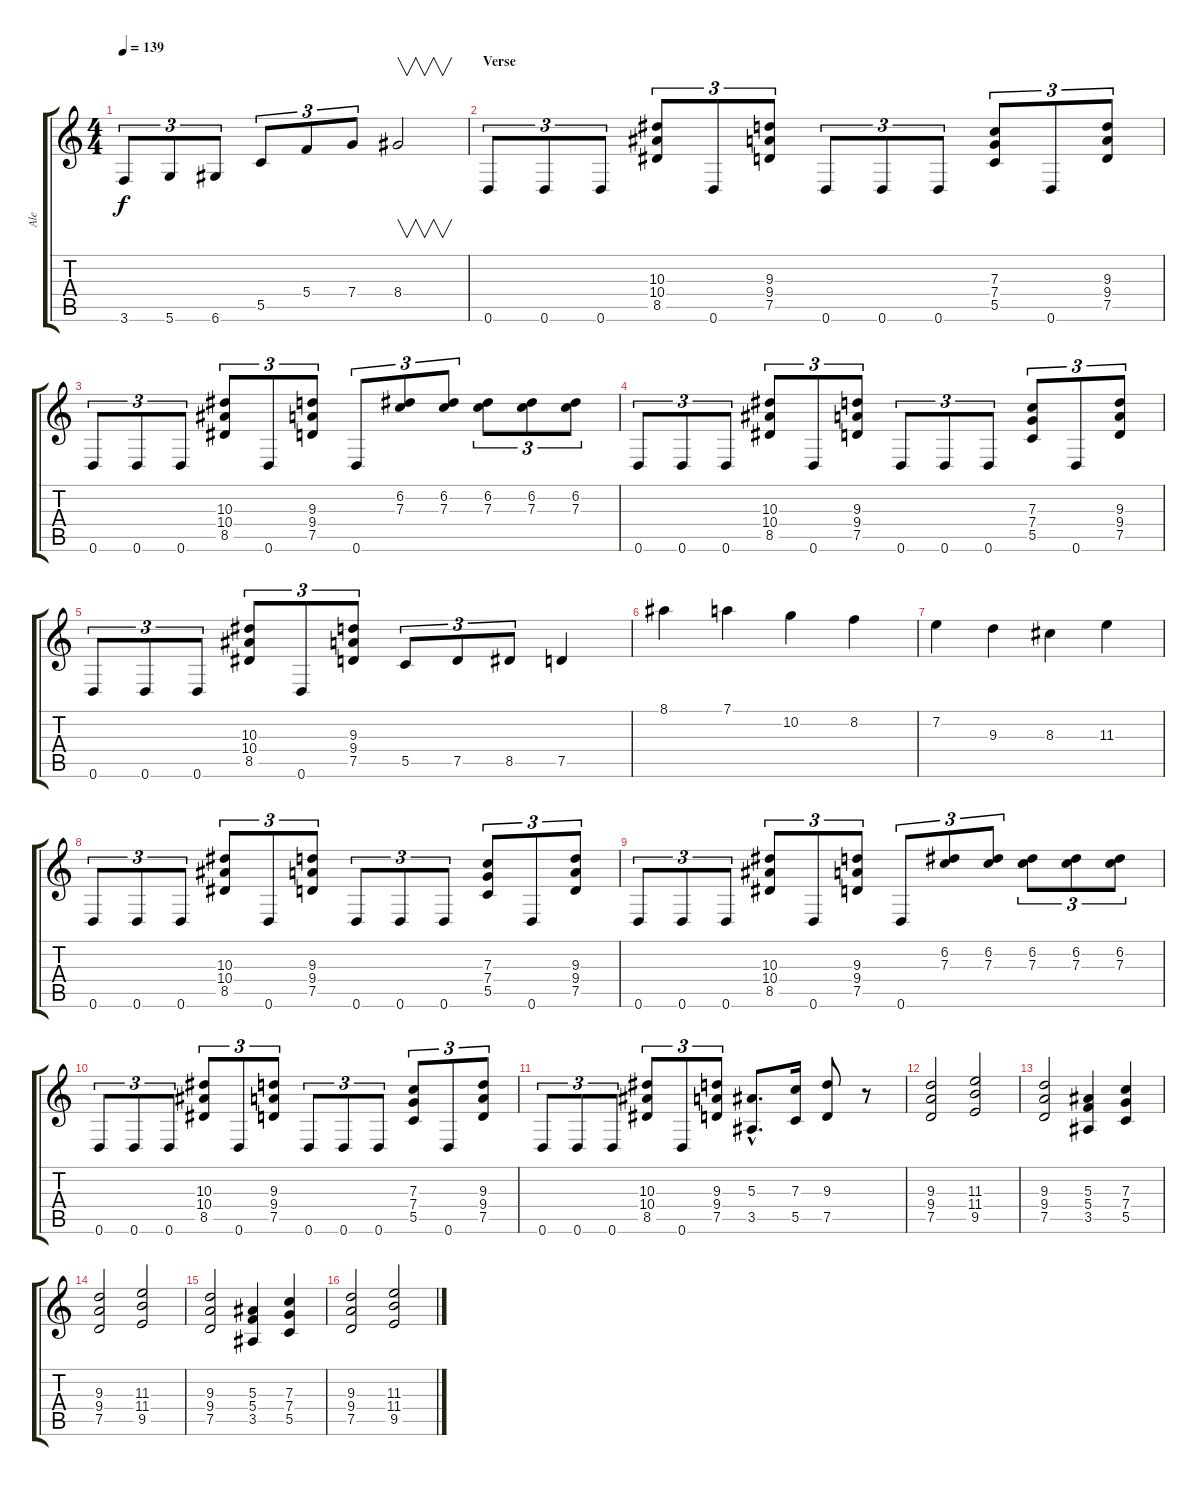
\track ("Ale" "Ale") {instrument distortionguitar}
\staff {score tabs}
\tuning (D4 A3 F3 C3 G2 D2) {hide}
\ts (4 4)
\tempo 139
\clef g2
\ks c
3.6.8{tu (3 2) dy f} 5.6.8{tu (3 2)} 6.6.8{tu (3 2)} 5.5.8{tu (3 2)} 5.4.8{tu (3 2)} 7.4.8{tu (3 2)} 8.4.2{v} |
\section ("" "Verse")
0.6.8{tu (3 2)} 0.6.8{tu (3 2)} 0.6.8{tu (3 2)} (10.3 10.4 8.5).8{tu (3 2)} 0.6.8{tu (3 2)} (9.3 9.4 7.5).8{tu (3 2)} 0.6.8{tu (3 2)} 0.6.8{tu (3 2)} 0.6.8{tu (3 2)} (7.3 7.4 5.5).8{tu (3 2)} 0.6.8{tu (3 2)} (9.3 9.4 7.5).8{tu (3 2)} |
0.6.8{tu (3 2)} 0.6.8{tu (3 2)} 0.6.8{tu (3 2)} (10.3 10.4 8.5).8{tu (3 2)} 0.6.8{tu (3 2)} (9.3 9.4 7.5).8{tu (3 2)} 0.6.8{tu (3 2)} (6.2 7.3).8{tu (3 2)} (6.2 7.3).8{tu (3 2)} (6.2 7.3).8{tu (3 2)} (6.2 7.3).8{tu (3 2)} (6.2 7.3).8{tu (3 2)} |
0.6.8{tu (3 2)} 0.6.8{tu (3 2)} 0.6.8{tu (3 2)} (10.3 10.4 8.5).8{tu (3 2)} 0.6.8{tu (3 2)} (9.3 9.4 7.5).8{tu (3 2)} 0.6.8{tu (3 2)} 0.6.8{tu (3 2)} 0.6.8{tu (3 2)} (7.3 7.4 5.5).8{tu (3 2)} 0.6.8{tu (3 2)} (9.3 9.4 7.5).8{tu (3 2)} |
0.6.8{tu (3 2)} 0.6.8{tu (3 2)} 0.6.8{tu (3 2)} (10.3 10.4 8.5).8{tu (3 2)} 0.6.8{tu (3 2)} (9.3 9.4 7.5).8{tu (3 2)} 5.5.8{tu (3 2)} 7.5.8{tu (3 2)} 8.5.8{tu (3 2)} 7.5.4 |
8.1.4 7.1.4 10.2.4 8.2.4 |
7.2.4 9.3.4 8.3.4 11.3.4 |
0.6.8{tu (3 2)} 0.6.8{tu (3 2)} 0.6.8{tu (3 2)} (10.3 10.4 8.5).8{tu (3 2)} 0.6.8{tu (3 2)} (9.3 9.4 7.5).8{tu (3 2)} 0.6.8{tu (3 2)} 0.6.8{tu (3 2)} 0.6.8{tu (3 2)} (7.3 7.4 5.5).8{tu (3 2)} 0.6.8{tu (3 2)} (9.3 9.4 7.5).8{tu (3 2)} |
0.6.8{tu (3 2)} 0.6.8{tu (3 2)} 0.6.8{tu (3 2)} (10.3 10.4 8.5).8{tu (3 2)} 0.6.8{tu (3 2)} (9.3 9.4 7.5).8{tu (3 2)} 0.6.8{tu (3 2)} (6.2 7.3).8{tu (3 2)} (6.2 7.3).8{tu (3 2)} (6.2 7.3).8{tu (3 2)} (6.2 7.3).8{tu (3 2)} (6.2 7.3).8{tu (3 2)} |
0.6.8{tu (3 2)} 0.6.8{tu (3 2)} 0.6.8{tu (3 2)} (10.3 10.4 8.5).8{tu (3 2)} 0.6.8{tu (3 2)} (9.3 9.4 7.5).8{tu (3 2)} 0.6.8{tu (3 2)} 0.6.8{tu (3 2)} 0.6.8{tu (3 2)} (7.3 7.4 5.5).8{tu (3 2)} 0.6.8{tu (3 2)} (9.3 9.4 7.5).8{tu (3 2)} |
0.6.8{tu (3 2)} 0.6.8{tu (3 2)} 0.6.8{tu (3 2)} (10.3 10.4 8.5).8{tu (3 2)} 0.6.8{tu (3 2)} (9.3 9.4 7.5).8{tu (3 2)} (5.3{hac} 3.5{hac}).8{d} (7.3 5.5).16 (9.3 7.5).8 r.8 |
(9.3 9.4 7.5).2 (11.3 11.4 9.5).2 |
(9.3 9.4 7.5).2 (5.3 5.4 3.5).4 (7.3 7.4 5.5).4 |
(9.3 9.4 7.5).2 (11.3 11.4 9.5).2 |
(9.3 9.4 7.5).2 (5.3 5.4 3.5).4 (7.3 7.4 5.5).4 |
(9.3 9.4 7.5).2 (11.3 11.4 9.5).2
